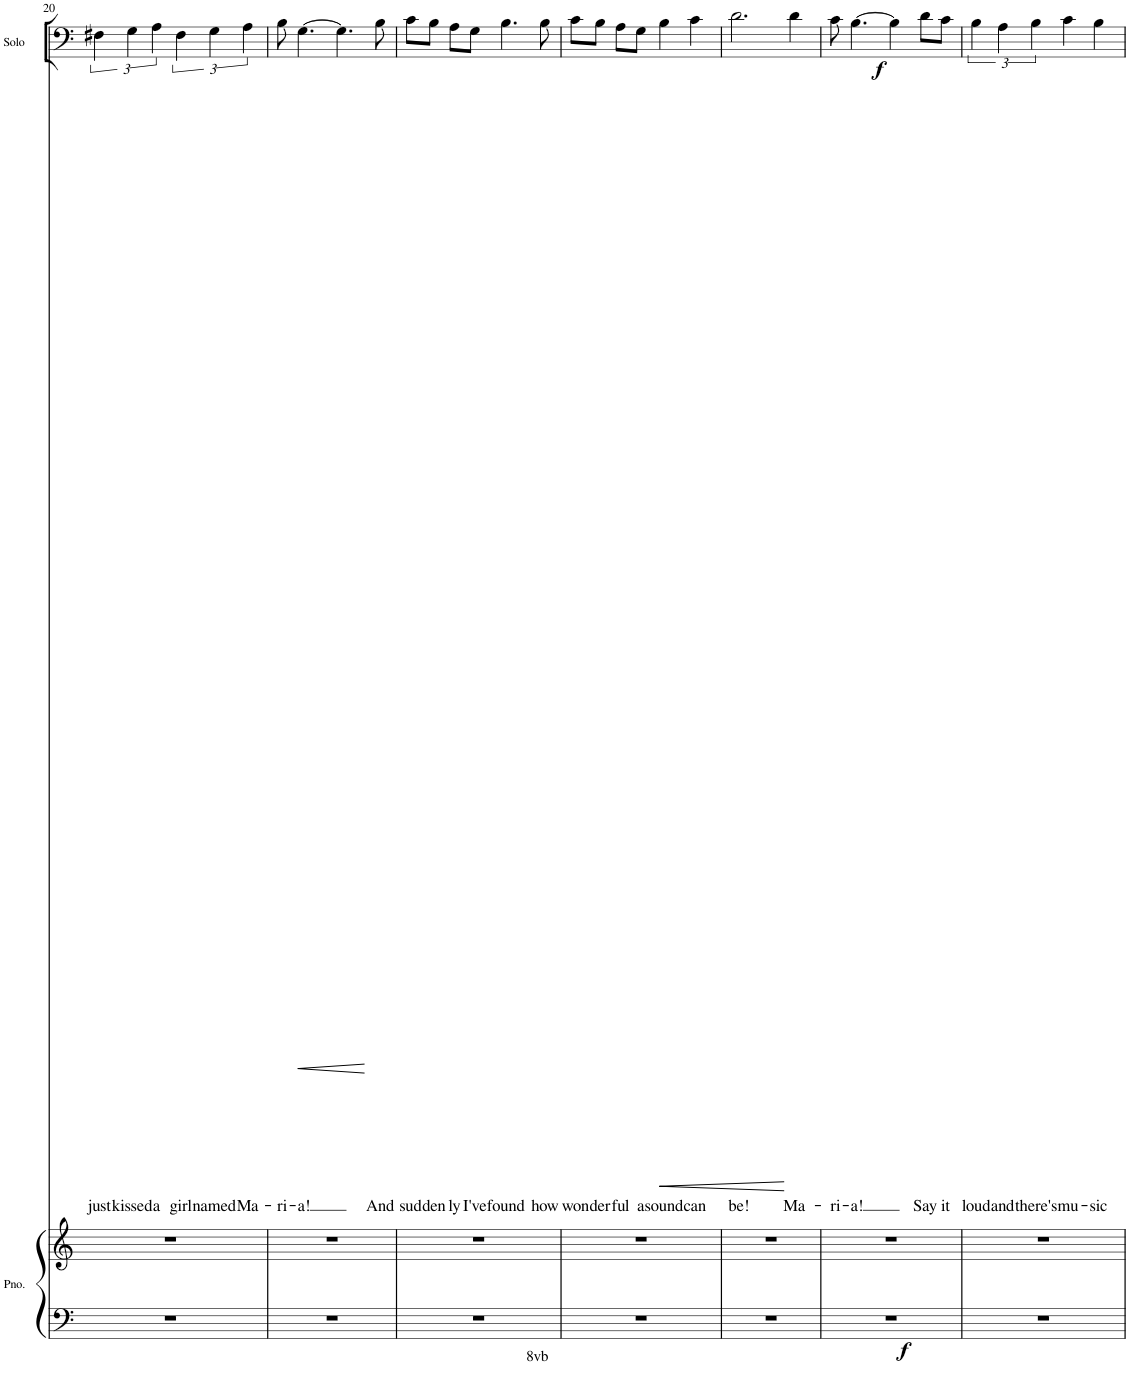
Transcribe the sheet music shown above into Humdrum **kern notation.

**kern	**text	**dynam
*part1	*part1	*part1
*staff1	*staff1	*staff1
*I"Bass Solo	*	*
*I'Solo	*	*
!!LO:PB:g=z
*clefF4	*	*
*k[]	*	*
*M4/4	*	*
*met(c)	*	*
=20	=20	=20
!	!LO:LY:b	!
6F#X\	just	.
!	!LO:LY:b	!
6G\	kissed	.
!	!LO:LY:b	!
6A\	a	.
!	!LO:LY:b	!
6F#\	girl	.
!	!LO:LY:b	!
6G\	named	.
!	!LO:LY:b	!
6A\	Ma-	.
=21	=21	=21
!	!LO:LY:b	!
8B\	-ri-	.
!	!LO:LY:b	!LO:HP:b
[4.G\	-a!	<
4.G\]	.	[
!	!LO:LY:b	!
8B\	And	.
=22	=22	=22
!	!LO:LY:b	!
8c\L	sud-	.
!	!LO:LY:b	!
8B\J	-den-	.
!	!LO:LY:b	!
8A\L	-ly	.
!	!LO:LY:b	!
8G\J	I've	.
!	!LO:LY:b	!
4.B\	found	.
!	!LO:LY:b	!
8B\	how	.
=23	=23	=23
!	!LO:LY:b	!
8c\L	won-	.
!	!LO:LY:b	!
8B\J	-der-	.
!	!LO:LY:b	!
8A\L	-ful	.
!	!LO:LY:b	!
8G\J	a	.
!	!LO:LY:b	!LO:HP:b
4B\	sound	<
!	!LO:LY:b	!
4c\	can	.
.	.	[
=24	=24	=24
!	!LO:LY:b	!
2.d\	be!	.
!	!LO:LY:b	!LO:DY:b
4d\	Ma-	f
=25	=25	=25
!	!LO:LY:b	!
8c\	-ri-	.
!	!LO:LY:b	!
[4.B\	-a!	.
4B\]	.	.
!	!LO:LY:b	!
8d\L	Say	.
!	!LO:LY:b	!
8c\J	it	.
=26	=26	=26
!	!LO:LY:b	!
6B\	loud	.
!	!LO:LY:b	!
6A\	and	.
!	!LO:LY:b	!
6B\	there's	.
!	!LO:LY:b	!
4c\	mu-	.
!	!LO:LY:b	!
4B\	-sic	.
=	=	=
*-	*-	*-
